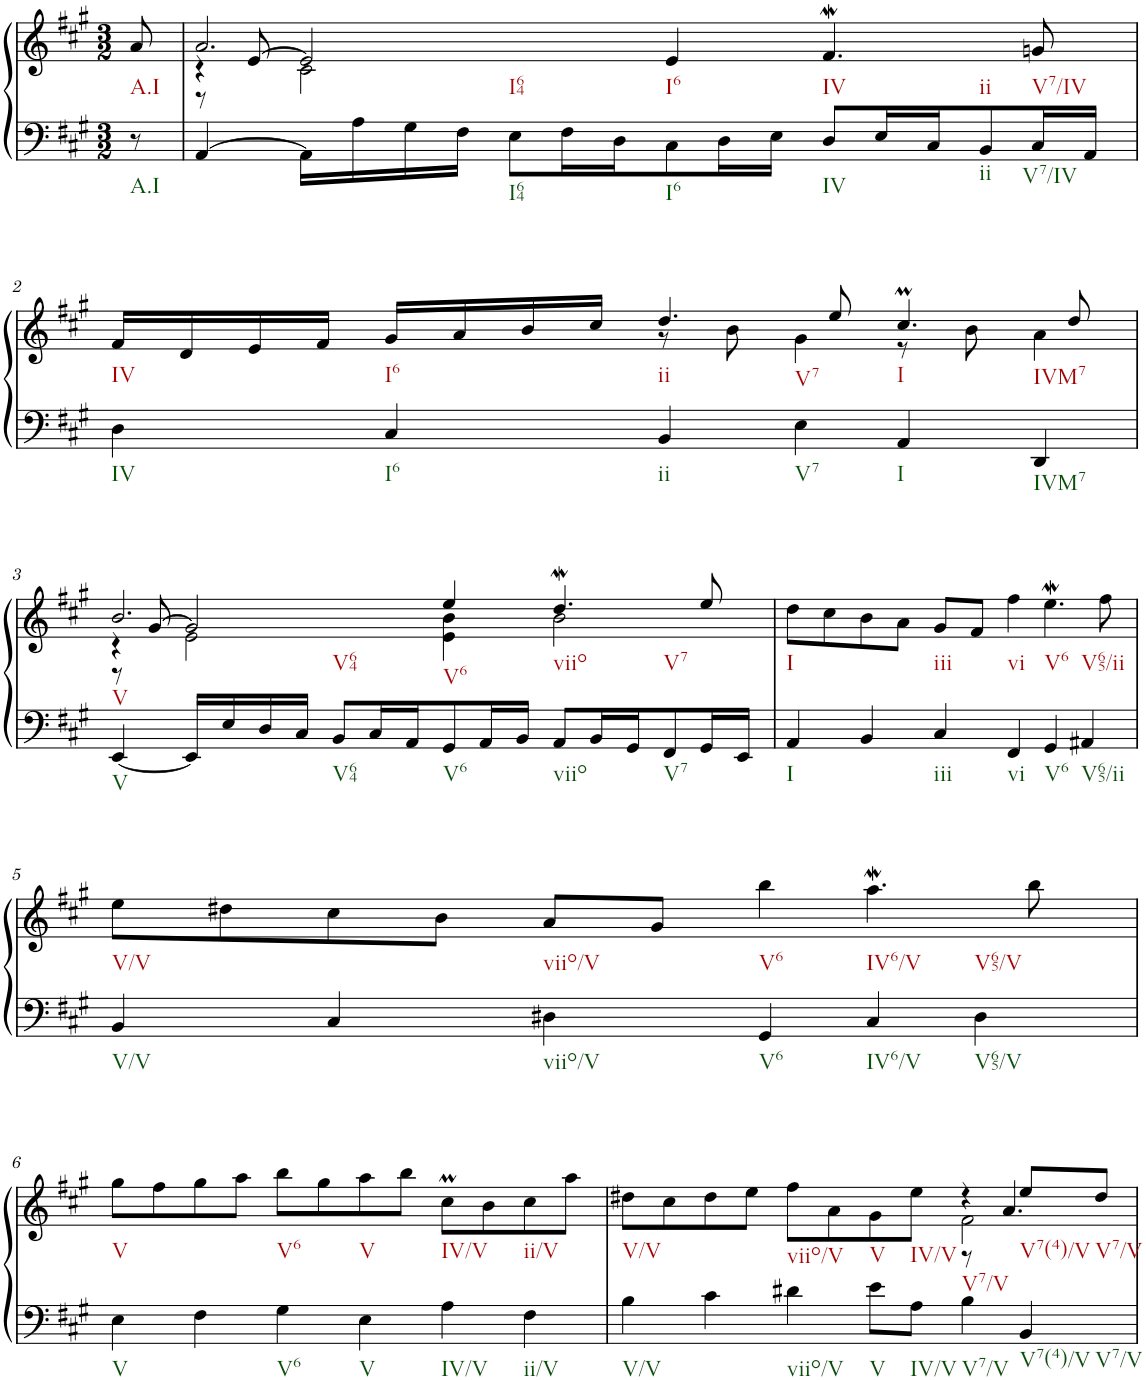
**kern	**kern
*part1	*part1
*staff2	*staff1
*I"unbenannt1	*
*clefF4	*clefG2
*k[f#c#g#]	*k[f#c#g#]
*M3/2	*M3/2
=	=
8r	8a/
=1	=1
*	*^
*	*	*^
[4AA/	2.a/	4r	8r
.	.	.	[8e/
16AA\LL]	.	2c#\	2e/]
16A\	.	.	.
16G#\	.	.	.
16F#\JJ	.	.	.
8E\L	.	.	.
16F#\L	.	.	.
16D\J	.	.	.
8C#\	4e/	2.ryy	2.ryy
16D\L	.	.	.
16E\JJ	.	.	.
8D/L	4.f#W/	.	.
16E/L	.	.	.
16C#/J	.	.	.
8BB/	.	.	.
16C#/L	8gn/	.	.
16AA/JJ	.	.	.
*	*	*v	*v
!!LO:LB:g=z
=2	=2	=2
4D\	16f#/LL	2ryy
.	16d/	.
.	16e/	.
.	16f#/JJ	.
4C#/	16g#/LL	.
.	16a/	.
.	16b/	.
.	16cc#/JJ	.
4BB/	4.dd/	8r
.	.	8b\
4E\	.	4g#\
.	8ee/	.
4AA/	4.cc#m/	8r
.	.	8b\
4DD/	.	4a\
.	8dd/	.
!!LO:LB:g=z
=3	=3	=3
*	*	*^
[4EE/	2.b/	4r	8r
.	.	.	[8g#/
16EE/LL]	.	2e\	2g#/]
16E/	.	.	.
16D/	.	.	.
16C#/JJ	.	.	.
8BB/L	.	.	.
16C#/L	.	.	.
16AA/J	.	.	.
8GG#/	4ee/	4e\ 4b\	2.ryy
16AA/L	.	.	.
16BB/JJ	.	.	.
8AA/L	4.ddw/	2b\	.
16BB/L	.	.	.
16GG#/J	.	.	.
8FF#/	.	.	.
16GG#/L	8ee/	.	.
16EE/JJ	.	.	.
*	*v	*v	*v
=4	=4
4AA/	8dd\L
.	8cc#\
4BB/	8b\
.	8a\J
4C#/	8g#/L
.	8f#/J
4FF#/	4ff#\
4GG#/	4.eeW\
4AA#X/	.
.	8ff#\
!!LO:LB:g=z
=5	=5
4BB/	8ee\L
.	8dd#X\
4C#/	8cc#\
.	8b\J
4D#X\	8a/L
.	8g#/J
4GG#/	4bb\
4C#/	4.aaw\
4D#\	.
.	8bb\
!!LO:LB:g=z
=6	=6
4E\	8gg#\L
.	8ff#\
4F#\	8gg#\
.	8aa\J
4G#\	8bb\L
.	8gg#\
4E\	8aa\
.	8bb\J
4A\	8cc#m\L
.	8b\
4F#\	8cc#\
.	8aa\J
=7	=7
*	*^
*	*	*^
4B\	8dd#X\L	1ryy	1ryy
.	8cc#\	.	.
4c#\	8dd#\	.	.
.	8ee\J	.	.
4d#X\	8ff#\L	.	.
.	8a\	.	.
8e\L	8g#\	.	.
8A\J	8ee\J	.	.
4B\	4r	2f#\	8r
.	.	.	4.a/
4BB/	8ee/L	.	.
.	8dd#/J	.	.
*	*v	*v	*v
=	=
*-	*-
